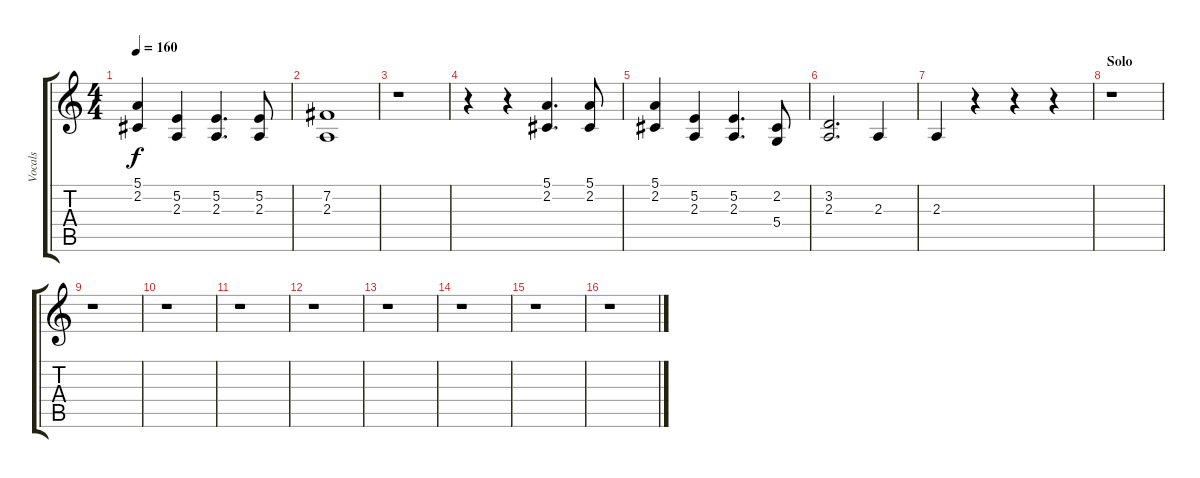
\track ("Vocals" "Vocals") {instrument altosax}
\staff {score tabs}
\tuning (E4 B3 G3 D3 A2 E2) {hide}
\ts (4 4)
\tempo 160
\clef g2
\ks c
(5.1 2.2).4{dy f} (5.2 2.3).4 (5.2 2.3).4{d} (5.2 2.3).8 |
(7.2 2.3).1 |
r.1 |
r.4 r.4 (5.1 2.2).4{d} (5.1 2.2).8 |
(5.1 2.2).4 (5.2 2.3).4 (5.2 2.3).4{d} (2.2 5.4).8 |
(3.2 2.3).2{d} 2.3.4 |
2.3.4 r.4 r.4 r.4 |
\section ("" "Solo")
r.1 |
r.1 |
r.1 |
r.1 |
r.1 |
r.1 |
r.1 |
r.1 |
r.1
